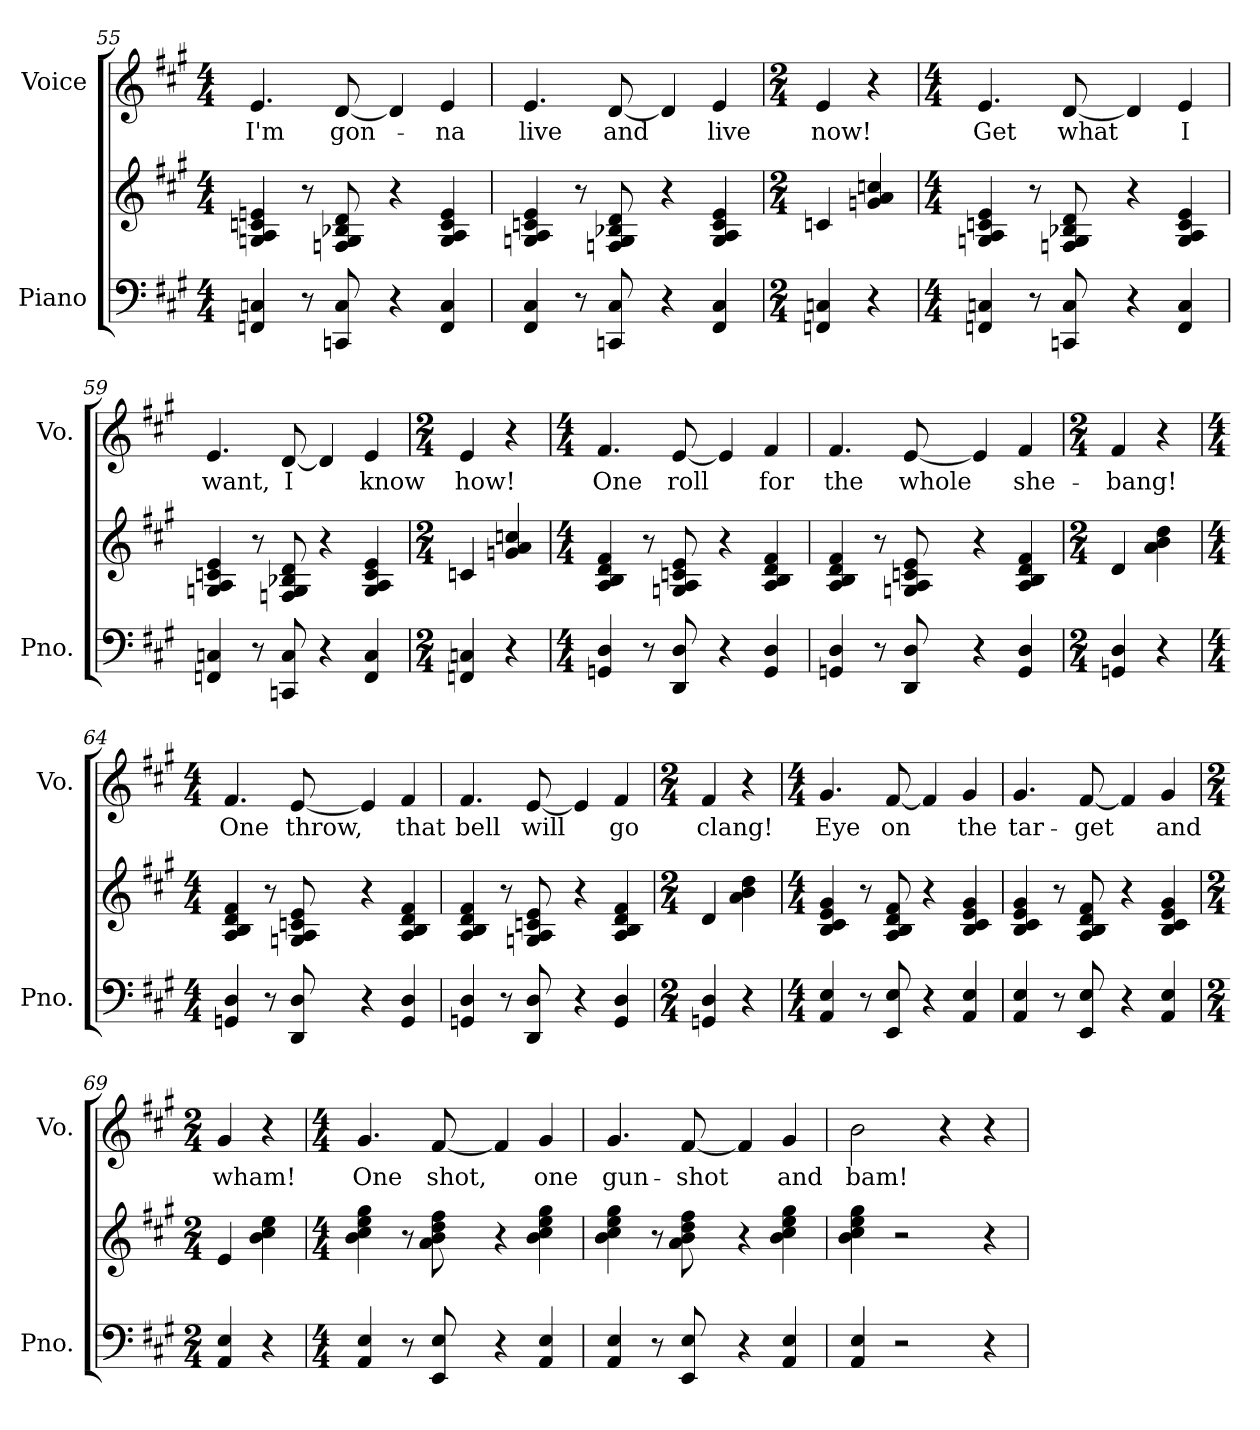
**kern	**kern	**kern	**text
*part2	*part2	*part1	*part1
*staff3	*staff2	*staff1	*staff1
*I"Piano	*	*I"Voice	*
*I'Pno.	*	*I'Vo.	*
*clefF4	*clefG2	*clefG2	*
*k[f#c#g#]	*k[f#c#g#]	*k[f#c#g#]	*
*M4/4	*M4/4	*M4/4	*
=55	=55	=55	=55
!	!	!	!LO:LY:b
4FFn/ 4Cn/	4Gn/ 4A/ 4cn/ 4en/	4.e/	I'm
8r	8r	.	.
!	!	!	!LO:LY:b
8CCn/ 8C/	8Fn/ 8G/ 8B-X/ 8d/	[8d/	gon-
4r	4r	4d/]	.
!	!	!	!LO:LY:b
4FF/ 4C/	4G/ 4A/ 4c/ 4e/	4e/	-na
=56	=56	=56	=56
!	!	!	!LO:LY:b
4FF#/ 4C#/	4Gn/ 4A/ 4cn/ 4e/	4.e/	live
8r	8r	.	.
!	!	!	!LO:LY:b
8CCn/ 8C#/	8Fn/ 8G/ 8B-X/ 8d/	[8d/	and
4r	4r	4d/]	.
!	!	!	!LO:LY:b
4FF#/ 4C#/	4G/ 4A/ 4c/ 4e/	4e/	live
!!LO:PB:g=z
=57	=57	=57	=57
*M2/4	*M2/4	*M2/4	*
!	!	!	!LO:LY:b
4FFn/ 4Cn/	4cn/	4e/	now!
4r	4gn/ 4a/ 4ccn/	4r	.
=58	=58	=58	=58
*M4/4	*M4/4	*M4/4	*
!	!	!	!LO:LY:b
4FFn/ 4Cn/	4Gn/ 4A/ 4cn/ 4e/	4.e/	Get
8r	8r	.	.
!	!	!	!LO:LY:b
8CCn/ 8C/	8Fn/ 8G/ 8B-X/ 8d/	[8d/	what
4r	4r	4d/]	.
!	!	!	!LO:LY:b
4FF/ 4C/	4G/ 4A/ 4c/ 4e/	4e/	I
=59	=59	=59	=59
!	!	!	!LO:LY:b
4FFn/ 4Cn/	4Gn/ 4A/ 4cn/ 4e/	4.e/	want,
8r	8r	.	.
!	!	!	!LO:LY:b
8CCn/ 8C/	8Fn/ 8G/ 8B-X/ 8d/	[8d/	I
4r	4r	4d/]	.
!	!	!	!LO:LY:b
4FF/ 4C/	4G/ 4A/ 4c/ 4e/	4e/	know
=60	=60	=60	=60
*M2/4	*M2/4	*M2/4	*
!	!	!	!LO:LY:b
4FFn/ 4Cn/	4cn/	4e/	how!
4r	4gn/ 4a/ 4ccn/	4r	.
!!LO:LB:g=z
=61	=61	=61	=61
*M4/4	*M4/4	*M4/4	*
!	!	!	!LO:LY:b
4GGn/ 4D/	4A/ 4B/ 4d/ 4f#/	4.f#/	One
8r	8r	.	.
!	!	!	!LO:LY:b
8DD/ 8D/	8Gn/ 8A/ 8cn/ 8e/	[8e/	roll
4r	4r	4e/]	.
!	!	!	!LO:LY:b
4GG/ 4D/	4A/ 4B/ 4d/ 4f#/	4f#/	for
=62	=62	=62	=62
!	!	!	!LO:LY:b
4GGn/ 4D/	4A/ 4B/ 4d/ 4f#/	4.f#/	the
8r	8r	.	.
!	!	!	!LO:LY:b
8DD/ 8D/	8Gn/ 8A/ 8cn/ 8e/	[8e/	whole
4r	4r	4e/]	.
!	!	!	!LO:LY:b
4GG/ 4D/	4A/ 4B/ 4d/ 4f#/	4f#/	she-
=63	=63	=63	=63
*M2/4	*M2/4	*M2/4	*
!	!	!	!LO:LY:b
4GGn/ 4D/	4d/	4f#/	-bang!
4r	4a\ 4b\ 4dd\	4r	.
=64	=64	=64	=64
*M4/4	*M4/4	*M4/4	*
!	!	!	!LO:LY:b
4GGn/ 4D/	4A/ 4B/ 4d/ 4f#/	4.f#/	One
8r	8r	.	.
!	!	!	!LO:LY:b
8DD/ 8D/	8Gn/ 8A/ 8cn/ 8e/	[8e/	throw,
4r	4r	4e/]	.
!	!	!	!LO:LY:b
4GG/ 4D/	4A/ 4B/ 4d/ 4f#/	4f#/	that
!!LO:LB:g=z
=65	=65	=65	=65
!	!	!	!LO:LY:b
4GGn/ 4D/	4A/ 4B/ 4d/ 4f#/	4.f#/	bell
8r	8r	.	.
!	!	!	!LO:LY:b
8DD/ 8D/	8Gn/ 8A/ 8cn/ 8e/	[8e/	will
4r	4r	4e/]	.
!	!	!	!LO:LY:b
4GG/ 4D/	4A/ 4B/ 4d/ 4f#/	4f#/	go
=66	=66	=66	=66
*M2/4	*M2/4	*M2/4	*
!	!	!	!LO:LY:b
4GGn/ 4D/	4d/	4f#/	clang!
4r	4a\ 4b\ 4dd\	4r	.
=67	=67	=67	=67
*M4/4	*M4/4	*M4/4	*
!	!	!	!LO:LY:b
4AA/ 4E/	4B/ 4c#/ 4e/ 4g#/	4.g#/	Eye
8r	8r	.	.
!	!	!	!LO:LY:b
8EE/ 8E/	8A/ 8B/ 8d/ 8f#/	[8f#/	on
4r	4r	4f#/]	.
!	!	!	!LO:LY:b
4AA/ 4E/	4B/ 4c#/ 4e/ 4g#/	4g#/	the
=68	=68	=68	=68
!	!	!	!LO:LY:b
4AA/ 4E/	4B/ 4c#/ 4e/ 4g#/	4.g#/	tar-
8r	8r	.	.
!	!	!	!LO:LY:b
8EE/ 8E/	8A/ 8B/ 8d/ 8f#/	[8f#/	-get
4r	4r	4f#/]	.
!	!	!	!LO:LY:b
4AA/ 4E/	4B/ 4c#/ 4e/ 4g#/	4g#/	and
!!LO:LB:g=z
=69	=69	=69	=69
*M2/4	*M2/4	*M2/4	*
!	!	!	!LO:LY:b
4AA/ 4E/	4e/	4g#/	wham!
4r	4b\ 4cc#\ 4ee\	4r	.
=70	=70	=70	=70
*M4/4	*M4/4	*M4/4	*
!	!	!	!LO:LY:b
4AA/ 4E/	4b\ 4cc#\ 4ee\ 4gg#\	4.g#/	One
8r	8r	.	.
!	!	!	!LO:LY:b
8EE/ 8E/	8a\ 8b\ 8dd\ 8ff#\	[8f#/	shot,
4r	4r	4f#/]	.
!	!	!	!LO:LY:b
4AA/ 4E/	4b\ 4cc#\ 4ee\ 4gg#\	4g#/	one
=71	=71	=71	=71
!	!	!	!LO:LY:b
4AA/ 4E/	4b\ 4cc#\ 4ee\ 4gg#\	4.g#/	gun-
8r	8r	.	.
!	!	!	!LO:LY:b
8EE/ 8E/	8a\ 8b\ 8dd\ 8ff#\	[8f#/	-shot
4r	4r	4f#/]	.
!	!	!	!LO:LY:b
4AA/ 4E/	4b\ 4cc#\ 4ee\ 4gg#\	4g#/	and
=72	=72	=72	=72
!	!	!	!LO:LY:b
4AA/ 4E/	4b\ 4cc#\ 4ee\ 4gg#\	2b\	bam!
2r	2r	.	.
.	.	4r	.
4r	4r	4r	.
=	=	=	=
*-	*-	*-	*-
